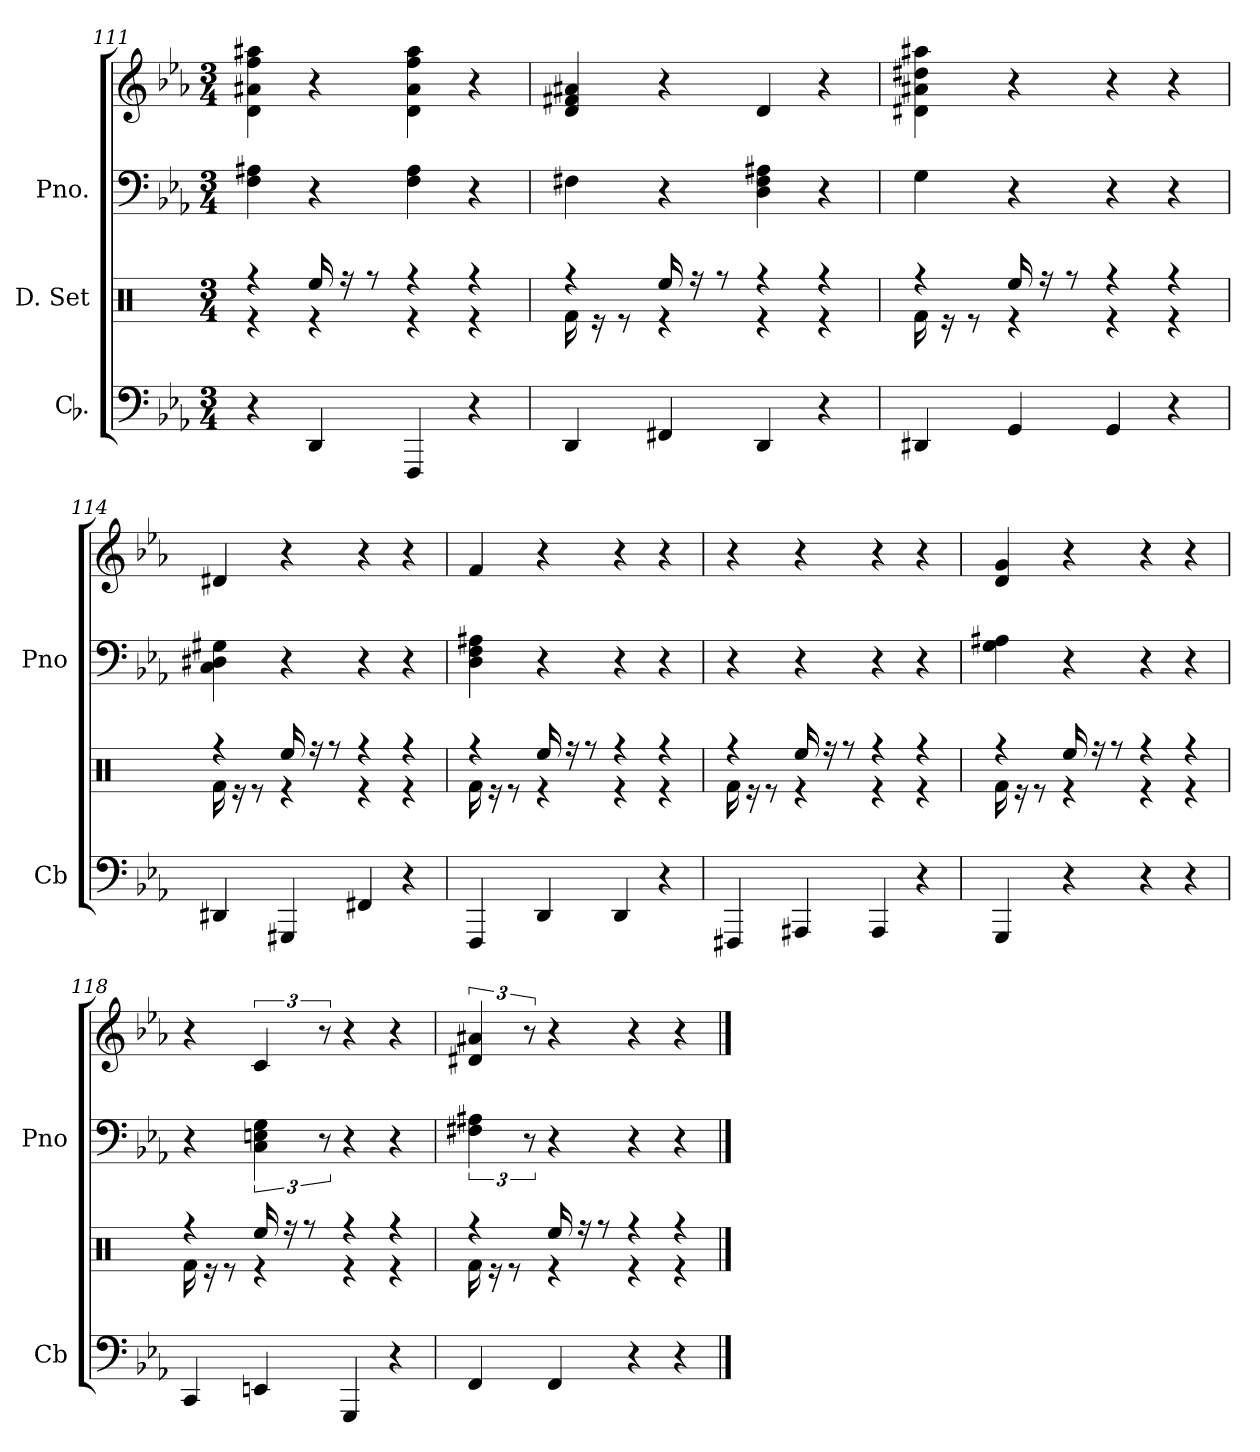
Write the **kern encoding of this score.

**kern	**kern	**kern	**kern
*part3	*part2	*part1	*part1
*staff4	*staff3	*staff2	*staff1
*I"Cb.	*I"D. Set	*I"Pno.	*
*I'Cb	*	*I'Pno	*
*clefF4	*clefX	*clefF4	*clefG2
*k[b-e-a-]	*k[]	*k[b-e-a-]	*k[b-e-a-]
*M3/4	*M3/4	*M3/4	*M3/4
=111	=111	=111	=111
*	*^	*	*
4r	4re	4rff	4F 4A#X	4d 4a#X 4ff 4aa#X
4DD	4re	16Ree/	4r	4r
.	.	16rff	.	.
.	.	8rff	.	.
4FFF	4re	4rff	4F 4A#	4d 4a# 4ff 4aa#
4r	4re	4rff	4r	4r
=112	=112	=112	=112	=112
4DD	16Rf\	4rff	4F#X	4d 4f#X 4a#X
.	16re	.	.	.
.	8re	.	.	.
4FF#X	4re	16Ree/	4r	4r
.	.	16rff	.	.
.	.	8rff	.	.
4DD	4re	4rff	4D 4F# 4A#X	4d
4r	4re	4rff	4r	4r
=113	=113	=113	=113	=113
4DD#X	16Rf\	4rff	4G	4d#X 4a#X 4dd#X 4aa#X
.	16re	.	.	.
.	8re	.	.	.
4GG	4re	16Ree/	4r	4r
.	.	16rff	.	.
.	.	8rff	.	.
4GG	4re	4rff	4r	4r
4r	4re	4rff	4r	4r
=114	=114	=114	=114	=114
4DD#X	16Rf\	4rff	4C 4D#X 4G#X	4d#X
.	16re	.	.	.
.	8re	.	.	.
4GGG#X	4re	16Ree/	4r	4r
.	.	16rff	.	.
.	.	8rff	.	.
4FF#X	4re	4rff	4r	4r
4r	4re	4rff	4r	4r
=115	=115	=115	=115	=115
4FFF	16Rf\	4rff	4D 4F 4A#X	4f
.	16re	.	.	.
.	8re	.	.	.
4DD	4re	16Ree/	4r	4r
.	.	16rff	.	.
.	.	8rff	.	.
4DD	4re	4rff	4r	4r
4r	4re	4rff	4r	4r
=116	=116	=116	=116	=116
4FFF#X	16Rf\	4rff	4r	4r
.	16re	.	.	.
.	8re	.	.	.
4AAA#X	4re	16Ree/	4r	4r
.	.	16rff	.	.
.	.	8rff	.	.
4AAA#	4re	4rff	4r	4r
4r	4re	4rff	4r	4r
=117	=117	=117	=117	=117
4GGG	16Rf\	4rff	4G 4A#X	4d 4g
.	16re	.	.	.
.	8re	.	.	.
4r	4re	16Ree/	4r	4r
.	.	16rff	.	.
.	.	8rff	.	.
4r	4re	4rff	4r	4r
4r	4re	4rff	4r	4r
=118	=118	=118	=118	=118
4CC	16Rf\	4rff	4r	4r
.	16re	.	.	.
.	8re	.	.	.
4EEn	4re	16Ree/	6C 6En 6G	6c
.	.	16rff	.	.
.	.	8rff	.	.
.	.	.	12r	12r
4GGG	4re	4rff	4r	4r
4r	4re	4rff	4r	4r
=119	=119	=119	=119	=119
4FF	16Rf\	4rff	6F#X 6A#X	6d#X 6a#X
.	16re	.	.	.
.	8re	.	.	.
.	.	.	12r	12r
4FF	4re	16Ree/	4r	4r
.	.	16rff	.	.
.	.	8rff	.	.
4r	4re	4rff	4r	4r
4r	4re	4rff	4r	4r
*	*v	*v	*	*
==	==	==	==
*-	*-	*-	*-
